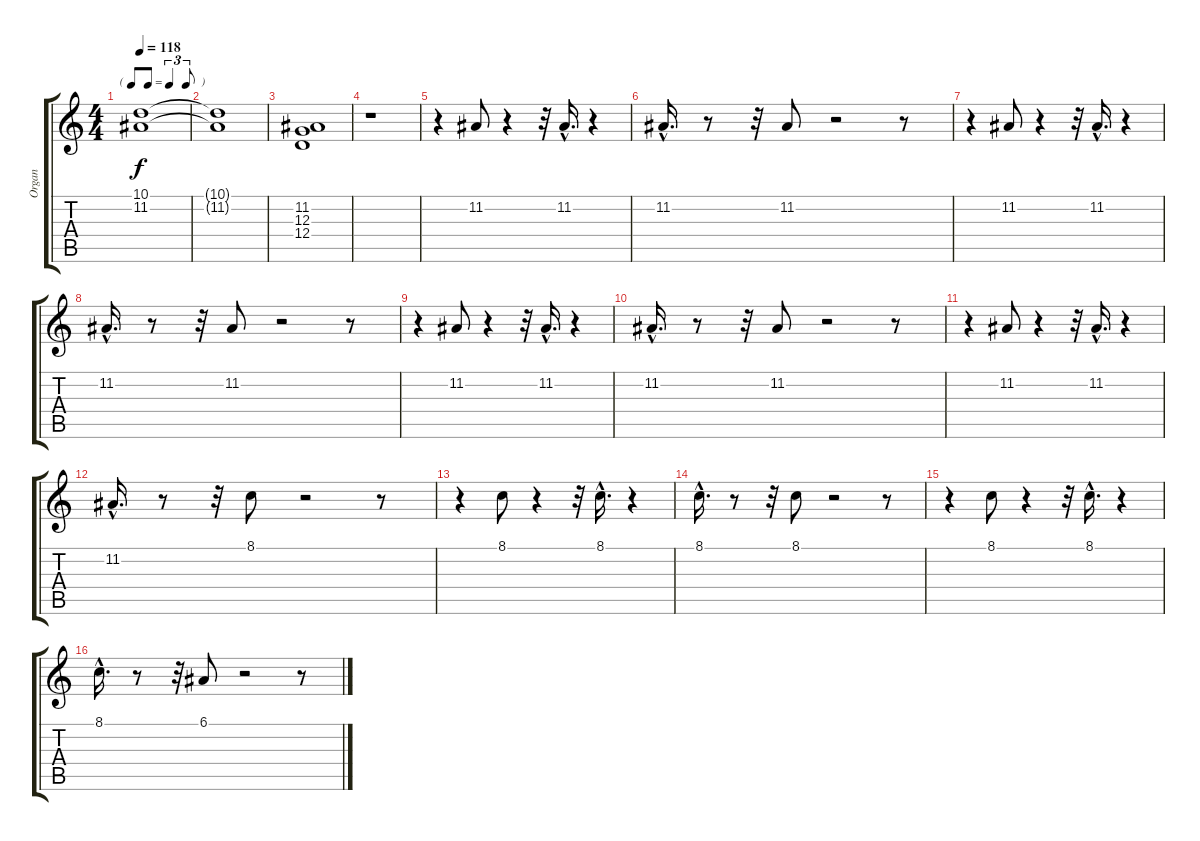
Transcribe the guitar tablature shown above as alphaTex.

\track ("Organ" "Organ") {instrument percussiveorgan}
\staff {score tabs}
\tuning (E4 B3 G3 D3 A2 E2) {hide}
\ts (4 4)
\tf triplet8th
\tempo 118
\clef g2
\ks c
(10.1 11.2).1{dy f} |
(10.1{t} 11.2{t}).1 |
(11.2 12.3 12.4).1 |
r.1 |
r.4 11.2.8 r.4 r.32 11.2{hac}.16{d} r.4 |
11.2{hac}.16{d} r.8 r.32 11.2.8 r.2 r.8 |
r.4 11.2.8 r.4 r.32 11.2{hac}.16{d} r.4 |
11.2{hac}.16{d} r.8 r.32 11.2.8 r.2 r.8 |
r.4 11.2.8 r.4 r.32 11.2{hac}.16{d} r.4 |
11.2{hac}.16{d} r.8 r.32 11.2.8 r.2 r.8 |
r.4 11.2.8 r.4 r.32 11.2{hac}.16{d} r.4 |
11.2{hac}.16{d} r.8 r.32 8.1.8 r.2 r.8 |
r.4 8.1.8 r.4 r.32 8.1{hac}.16{d} r.4 |
8.1{hac}.16{d} r.8 r.32 8.1.8 r.2 r.8 |
r.4 8.1.8 r.4 r.32 8.1{hac}.16{d} r.4 |
8.1{hac}.16{d} r.8 r.32 6.1.8 r.2 r.8
